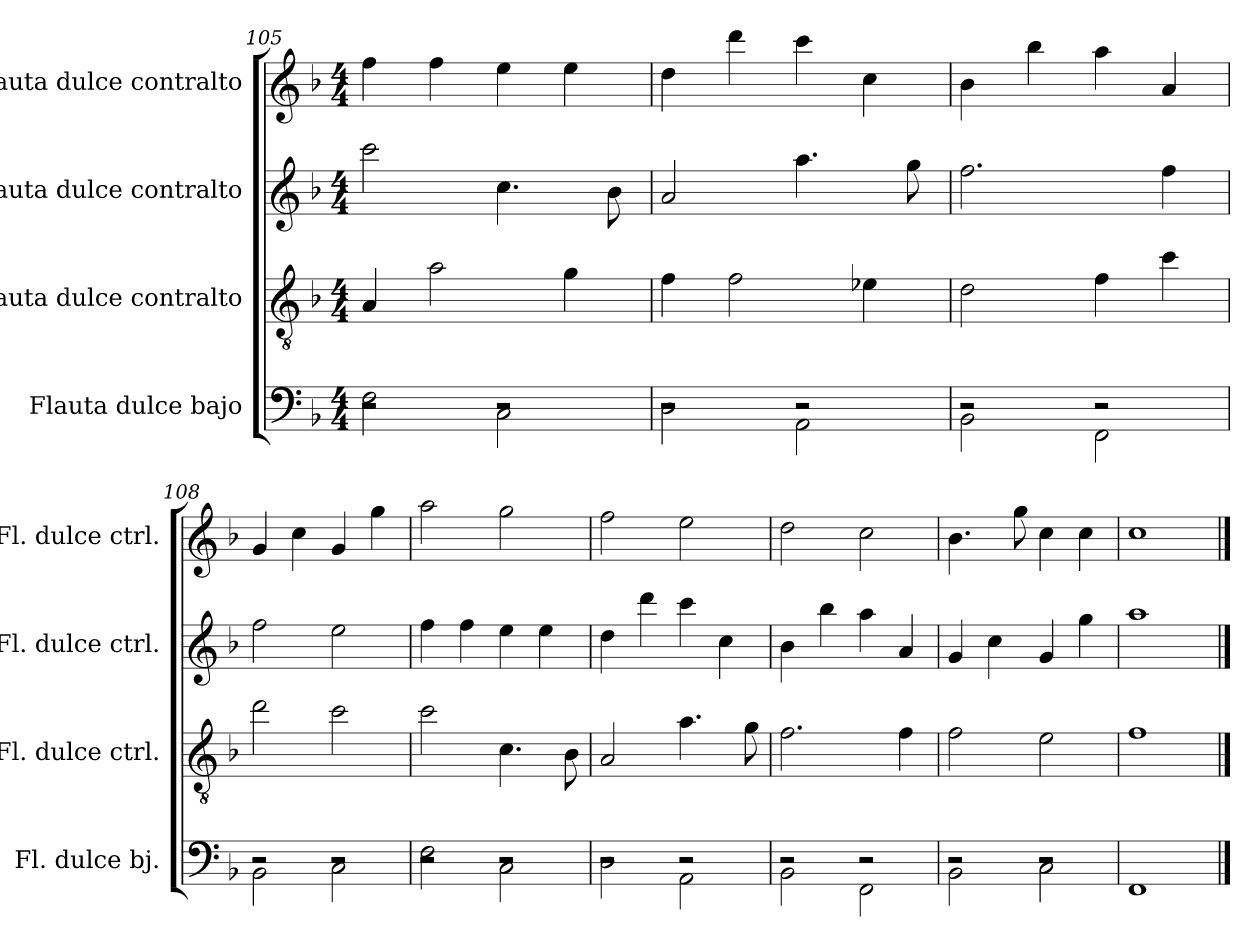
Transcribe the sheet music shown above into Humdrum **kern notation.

**kern	**kern	**kern	**kern
*part4	*part3	*part2	*part1
*staff4	*staff3	*staff2	*staff1
*I"Flauta dulce bajo	*I"Flauta dulce contralto	*I"Flauta dulce contralto	*I"Flauta dulce contralto
*I'Fl. dulce bj.	*I'Fl. dulce ctrl.	*I'Fl. dulce ctrl.	*I'Fl. dulce ctrl.
!!LO:LB:g=z
*clefF4	*clefGv2	*clefG2	*clefG2
*k[b-]	*k[b-]	*k[b-]	*k[b-]
*M4/4	*M4/4	*M4/4	*M4/4
=105	=105	=105	=105
*^	*	*	*
*	*^	*	*	*
*	*	*^	*	*	*
2r	2r	2r	2F\	4A/	2ccc\	4ff\
.	.	.	.	2a\	.	4ff\
2r	2r	2r	2C\	.	4.cc\	4ee\
.	.	.	.	4g\	.	4ee\
.	.	.	.	.	8b-\	.
=106	=106	=106	=106	=106	=106	=106
2r	2r	2r	2D\	4f\	2a/	4dd\
.	.	.	.	2f\	.	4ddd\
2r	2r	2r	2AA\	.	4.aa\	4ccc\
.	.	.	.	4e-X\	.	4cc\
.	.	.	.	.	8gg\	.
=107	=107	=107	=107	=107	=107	=107
2r	2r	2r	2BB-\	2d\	2.ff\	4b-\
.	.	.	.	.	.	4bb-\
2r	2r	2r	2FF\	4f\	.	4aa\
.	.	.	.	4cc\	4ff\	4a/
=108	=108	=108	=108	=108	=108	=108
2r	2r	2r	2BB-\	2dd\	2ff\	4g/
.	.	.	.	.	.	4cc\
2r	2r	2r	2C\	2cc\	2ee\	4g/
.	.	.	.	.	.	4gg\
=109	=109	=109	=109	=109	=109	=109
2r	2r	2r	2F\	2cc\	4ff\	2aa\
.	.	.	.	.	4ff\	.
2r	2r	2r	2C\	4.c\	4ee\	2gg\
.	.	.	.	.	4ee\	.
.	.	.	.	8B-\	.	.
=110	=110	=110	=110	=110	=110	=110
2r	2r	2r	2D\	2A/	4dd\	2ff\
.	.	.	.	.	4ddd\	.
2r	2r	2r	2AA\	4.a\	4ccc\	2ee\
.	.	.	.	.	4cc\	.
.	.	.	.	8g\	.	.
=111	=111	=111	=111	=111	=111	=111
2r	2r	2r	2BB-\	2.f\	4b-\	2dd\
.	.	.	.	.	4bb-\	.
2r	2r	2r	2FF\	.	4aa\	2cc\
.	.	.	.	4f\	4a/	.
!!LO:LB:g=z
=112	=112	=112	=112	=112	=112	=112
2r	2r	2r	2BB-\	2f\	4g/	4.b-\
.	.	.	.	.	4cc\	.
.	.	.	.	.	.	8gg\
2r	2r	2r	2C\	2e\	4g/	4cc\
.	.	.	.	.	4gg\	4cc\
*v	*v	*v	*v	*	*	*
=113	=113	=113	=113
1FF	1f	1aa	1cc
==	==	==	==
*-	*-	*-	*-
